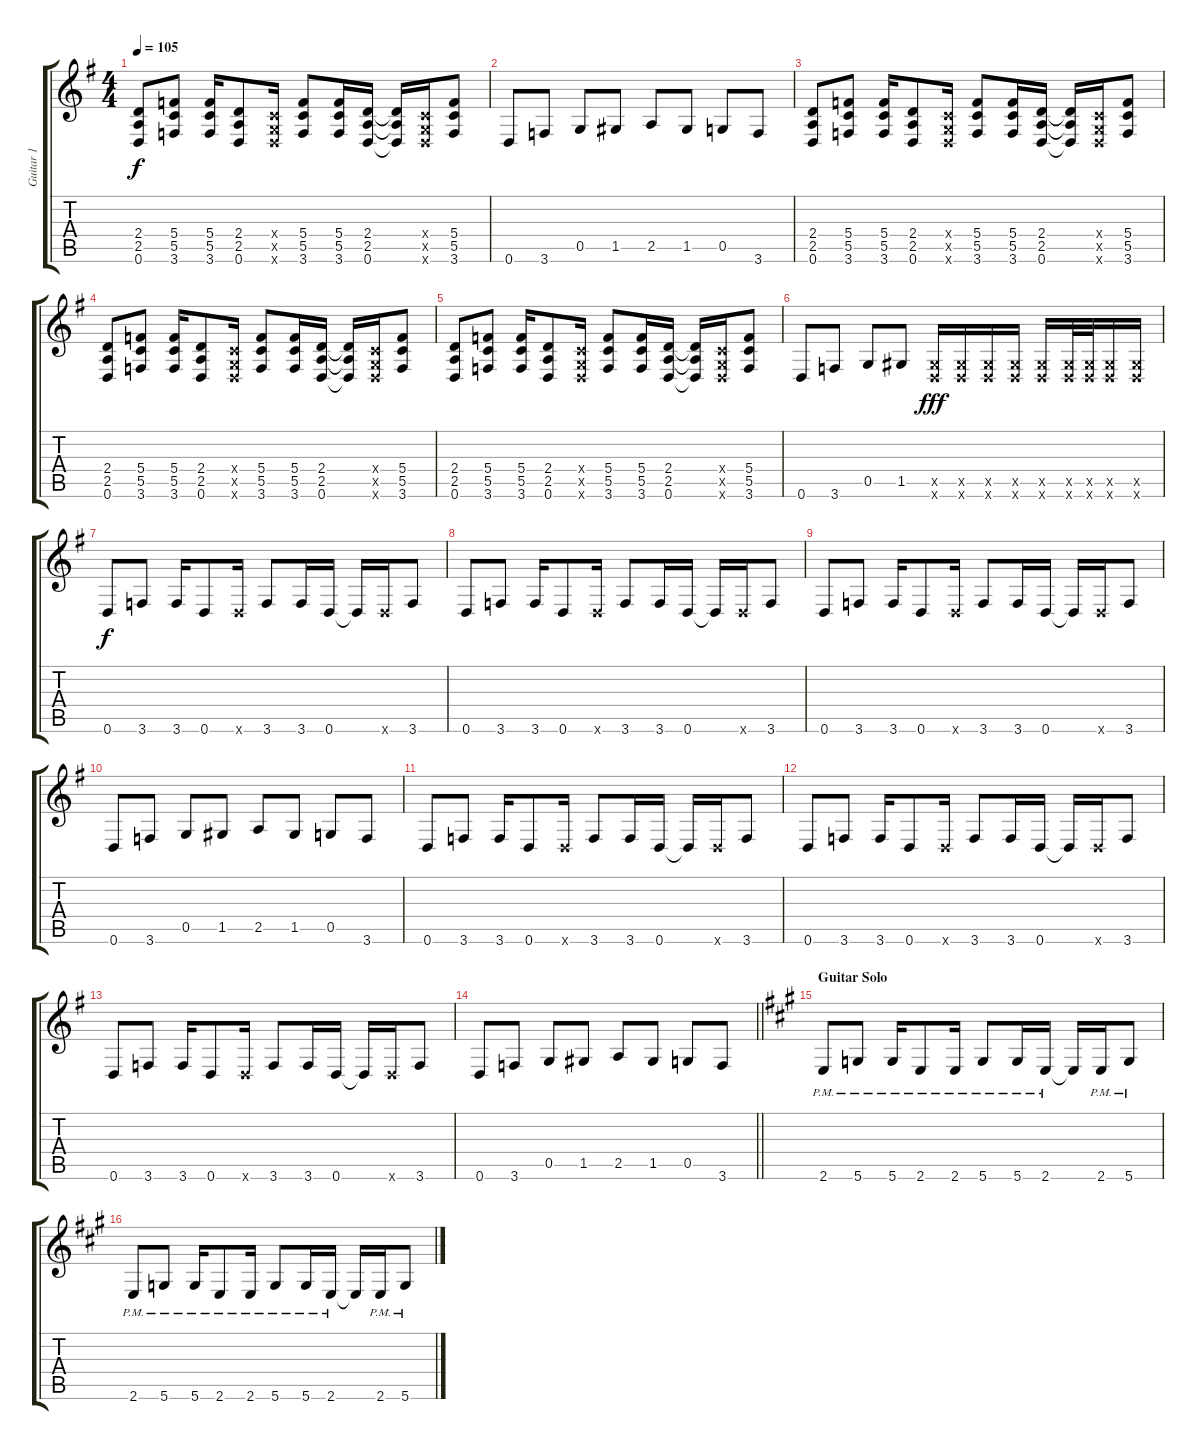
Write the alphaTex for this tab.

\track ("Guitar 1" "Guitar 1") {instrument distortionguitar}
\staff {score tabs}
\tuning (D4 A3 F3 C3 G2 D2) {hide}
\ts (4 4)
\tempo 105
\clef g2
\ks eminor
(2.4 2.5 0.6).8{dy f} (5.4 5.5 3.6).8 (5.4 5.5 3.6).16 (2.4 2.5 0.6).8 (0.4{x} 0.5{x} 0.6{x}).16 (5.4 5.5 3.6).8 (5.4 5.5 3.6).16 (2.4 2.5 0.6).16 (2.4{t} 2.5{t} 0.6{t}).16 (0.4{x} 0.5{x} 0.6{x}).16 (5.4 5.5 3.6).8 |
0.6.8 3.6.8 0.5.8 1.5.8 2.5.8 1.5.8 0.5.8 3.6.8 |
(2.4 2.5 0.6).8 (5.4 5.5 3.6).8 (5.4 5.5 3.6).16 (2.4 2.5 0.6).8 (0.4{x} 0.5{x} 0.6{x}).16 (5.4 5.5 3.6).8 (5.4 5.5 3.6).16 (2.4 2.5 0.6).16 (2.4{t} 2.5{t} 0.6{t}).16 (0.4{x} 0.5{x} 0.6{x}).16 (5.4 5.5 3.6).8 |
(2.4 2.5 0.6).8 (5.4 5.5 3.6).8 (5.4 5.5 3.6).16 (2.4 2.5 0.6).8 (0.4{x} 0.5{x} 0.6{x}).16 (5.4 5.5 3.6).8 (5.4 5.5 3.6).16 (2.4 2.5 0.6).16 (2.4{t} 2.5{t} 0.6{t}).16 (0.4{x} 0.5{x} 0.6{x}).16 (5.4 5.5 3.6).8 |
(2.4 2.5 0.6).8 (5.4 5.5 3.6).8 (5.4 5.5 3.6).16 (2.4 2.5 0.6).8 (0.4{x} 0.5{x} 0.6{x}).16 (5.4 5.5 3.6).8 (5.4 5.5 3.6).16 (2.4 2.5 0.6).16 (2.4{t} 2.5{t} 0.6{t}).16 (0.4{x} 0.5{x} 0.6{x}).16 (5.4 5.5 3.6).8 |
0.6.8 3.6.8 0.5.8 1.5.8 (1.5{x} 0.6{x}).16{dy fff} (1.5{x} 0.6{x}).16 (1.5{x} 0.6{x}).16 (1.5{x} 0.6{x}).16 (1.5{x} 0.6{x}).16 (1.5{x} 0.6{x}).32 (1.5{x} 0.6{x}).32 (1.5{x} 0.6{x}).16 (1.5{x} 0.6{x}).16 |
0.6.8{dy f} 3.6.8 3.6.16 0.6.8 0.6{x}.16 3.6.8 3.6.16 0.6.16 0.6{t}.16 0.6{x}.16 3.6.8 |
0.6.8 3.6.8 3.6.16 0.6.8 0.6{x}.16 3.6.8 3.6.16 0.6.16 0.6{t}.16 0.6{x}.16 3.6.8 |
0.6.8 3.6.8 3.6.16 0.6.8 0.6{x}.16 3.6.8 3.6.16 0.6.16 0.6{t}.16 0.6{x}.16 3.6.8 |
0.6.8 3.6.8 0.5.8 1.5.8 2.5.8 1.5.8 0.5.8 3.6.8 |
0.6.8 3.6.8 3.6.16 0.6.8 0.6{x}.16 3.6.8 3.6.16 0.6.16 0.6{t}.16 0.6{x}.16 3.6.8 |
0.6.8 3.6.8 3.6.16 0.6.8 0.6{x}.16 3.6.8 3.6.16 0.6.16 0.6{t}.16 0.6{x}.16 3.6.8 |
0.6.8 3.6.8 3.6.16 0.6.8 0.6{x}.16 3.6.8 3.6.16 0.6.16 0.6{t}.16 0.6{x}.16 3.6.8 |
\barLineRight lightlight
0.6.8 3.6.8 0.5.8 1.5.8 2.5.8 1.5.8 0.5.8 3.6.8 |
\section ("" "Guitar Solo")
\ks f#minor
2.6{pm}.8 5.6{pm}.8 5.6{pm}.16 2.6{pm}.8 2.6{pm}.16 5.6{pm}.8 5.6{pm}.16 2.6{pm}.16 2.6{t}.16 2.6{pm}.16 5.6{pm}.8 |
2.6{pm}.8 5.6{pm}.8 5.6{pm}.16 2.6{pm}.8 2.6{pm}.16 5.6{pm}.8 5.6{pm}.16 2.6{pm}.16 2.6{t}.16 2.6{pm}.16 5.6{pm}.8
